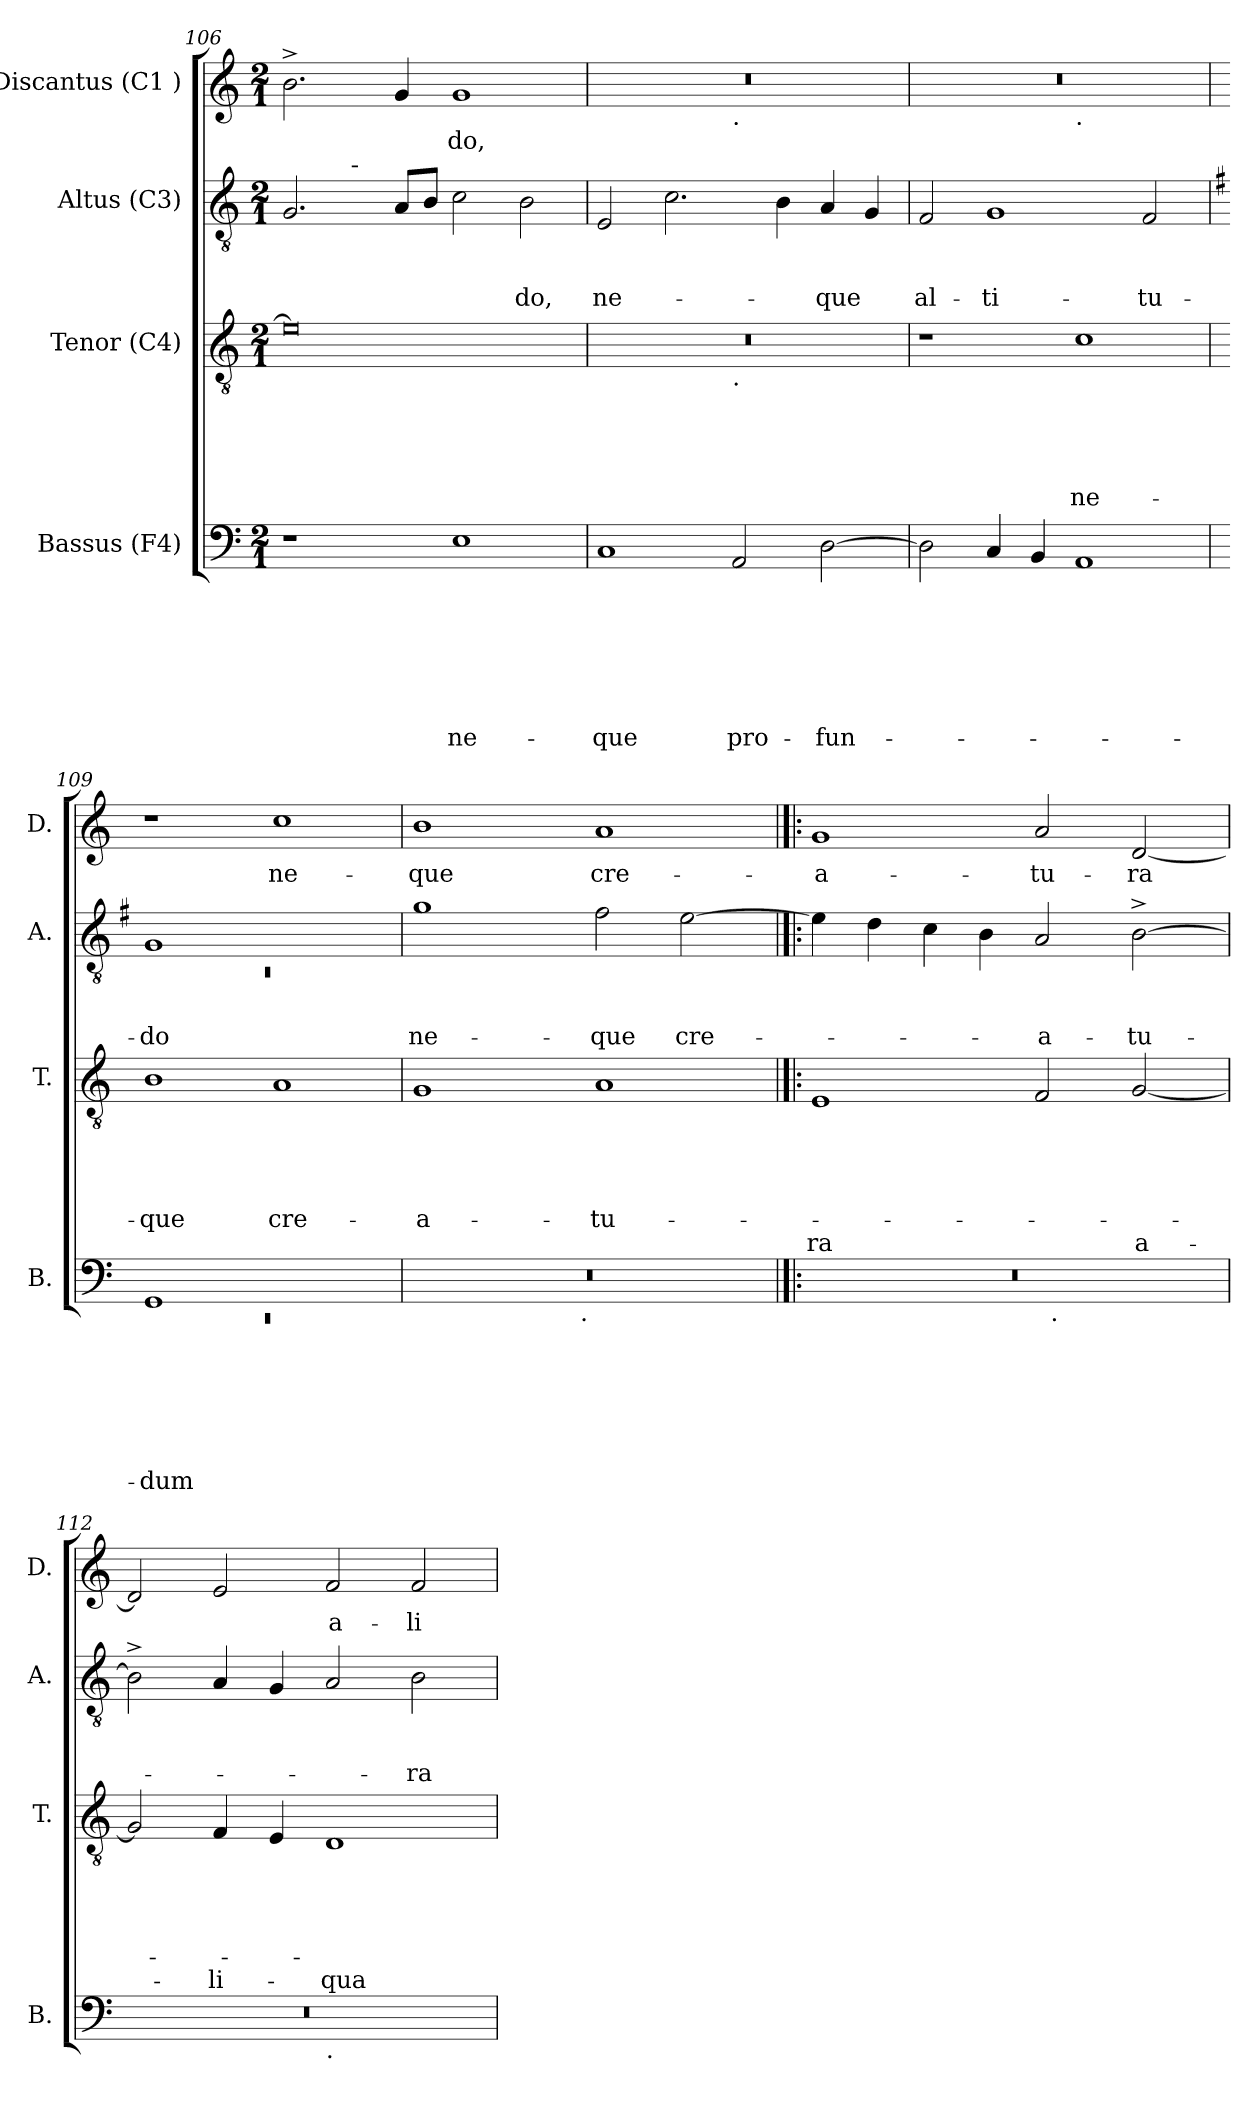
**kern	**text	**text	**text	**text	**text	**text	**text	**kern	**text	**text	**text	**text	**text	**text	**kern	**text	**text	**text	**kern	**text
*part4	*part4	*part4	*part4	*part4	*part4	*part4	*part4	*part3	*part3	*part3	*part3	*part3	*part3	*part3	*part2	*part2	*part2	*part2	*part1	*part1
*staff4	*staff4	*staff4	*staff4	*staff4	*staff4	*staff4	*staff4	*staff3	*staff3	*staff3	*staff3	*staff3	*staff3	*staff3	*staff2	*staff2	*staff2	*staff2	*staff1	*staff1
*I"Bassus (F4)	*	*	*	*	*	*	*	*I"Tenor (C4)	*	*	*	*	*	*	*I"Altus (C3)	*	*	*	*I"Discantus (C1 )	*
*I'B.	*	*	*	*	*	*	*	*I'T.	*	*	*	*	*	*	*I'A.	*	*	*	*I'D.	*
!!LO:PB:g=z
*clefF4	*	*	*	*	*	*	*	*clefGv2	*	*	*	*	*	*	*clefGv2	*	*	*	*clefG2	*
*k[]	*	*	*	*	*	*	*	*k[]	*	*	*	*	*	*	*k[]	*	*	*	*k[]	*
*C:	*	*	*	*	*	*	*	*C:	*	*	*	*	*	*	*C:	*	*	*	*C:	*
*M2/1	*	*	*	*	*	*	*	*M2/1	*	*	*	*	*	*	*M2/1	*	*	*	*M2/1	*
=106	=106	=106	=106	=106	=106	=106	=106	=106	=106	=106	=106	=106	=106	=106	=106	=106	=106	=106	=106	=106
*	*	*	*	*	*	*	*	*	*	*	*	*	*	*	*^	*	*	*	*	*
1r	.	.	.	.	.	.	.	0e]	.	.	.	.	.	.	2.G/	2ryy	.	.	.	2.b^>\	.
!	!	!	!	!	!	!	!	!	!	!	!	!	!	!	!	!LO:TX:a:t=-	!	!	!	!	!
.	.	.	.	.	.	.	.	.	.	.	.	.	.	.	.	1.ryy	.	.	.	.	.
.	.	.	.	.	.	.	.	.	.	.	.	.	.	.	8A/L	.	.	.	.	4g/	.
.	.	.	.	.	.	.	.	.	.	.	.	.	.	.	8B/J	.	.	.	.	.	.
!	!	!	!	!	!	!	!LO:LY:b	!	!	!	!	!	!	!	!	!	!	!	!	!	!LO:LY:b
1E	.	.	.	.	.	.	ne-	.	.	.	.	.	.	.	2c\	.	.	.	.	1g	-do,
!	!	!	!	!	!	!	!	!	!	!	!	!	!	!	!	!	!	!	!LO:LY:b	!	!
.	.	.	.	.	.	.	.	.	.	.	.	.	.	.	2B\	.	.	.	-do,	.	.
=107	=107	=107	=107	=107	=107	=107	=107	=107	=107	=107	=107	=107	=107	=107	=107	=107	=107	=107	=107	=107	=107
!	!	!	!	!	!	!	!LO:LY:b	!	!	!	!	!	!	!	!	!	!	!	!LO:LY:b	!	!
*	*	*	*	*	*	*	*	*^	*	*	*	*	*	*	*v	*v	*	*	*	*^	*
1C	.	.	.	.	.	.	-que	0r	1ryy	.	.	.	.	.	.	2E/	.	.	ne-	0r	1ryy	.
.	.	.	.	.	.	.	.	.	.	.	.	.	.	.	.	2.c\	.	.	.	.	.	.
!	!	!	!	!	!	!	!	!	!	!	!	!	!	!	!	!	!	!	!	!	!LO:TX:b:t=.	!
!	!	!	!	!	!	!	!	!	!LO:TX:b:t=.	!	!	!	!	!	!	!	!	!	!	!	!	!
!	!	!	!	!	!	!	!LO:LY:b	!	!	!	!	!	!	!	!	!	!	!	!	!	!	!
2AA/	.	.	.	.	.	.	pro-	.	1ryy	.	.	.	.	.	.	.	.	.	.	.	1ryy	.
.	.	.	.	.	.	.	.	.	.	.	.	.	.	.	.	4B\	.	.	.	.	.	.
!	!	!	!	!	!	!	!LO:LY:b	!	!	!	!	!	!	!	!	!	!	!	!LO:LY:b	!	!	!
[>2D\	.	.	.	.	.	.	-fun-	.	.	.	.	.	.	.	.	4A/	.	.	-que	.	.	.
.	.	.	.	.	.	.	.	.	.	.	.	.	.	.	.	4G/	.	.	.	.	.	.
=108	=108	=108	=108	=108	=108	=108	=108	=108	=108	=108	=108	=108	=108	=108	=108	=108	=108	=108	=108	=108	=108	=108
!	!	!	!	!	!	!	!	!	!	!	!	!	!	!	!	!	!	!	!LO:LY:b	!	!	!
*	*	*	*	*	*	*	*	*v	*v	*	*	*	*	*	*	*	*	*	*	*	*	*
2D\]	.	.	.	.	.	.	.	1r	.	.	.	.	.	.	2F/	.	.	al-	0r	1ryy	.
!	!	!	!	!	!	!	!	!	!	!	!	!	!	!	!	!	!	!LO:LY:b	!	!	!
4C/	.	.	.	.	.	.	.	.	.	.	.	.	.	.	1G	.	.	-ti-	.	.	.
4BB/	.	.	.	.	.	.	.	.	.	.	.	.	.	.	.	.	.	.	.	.	.
!	!	!	!	!	!	!	!	!	!	!	!	!	!	!	!	!	!	!	!	!LO:TX:b:t=.	!
!	!	!	!	!	!	!	!	!	!	!	!	!	!LO:LY:b	!	!	!	!	!	!	!	!
1AA	.	.	.	.	.	.	.	1c	.	.	.	.	ne-	.	.	.	.	.	.	1ryy	.
!	!	!	!	!	!	!	!	!	!	!	!	!	!	!	!	!	!	!LO:LY:b	!	!	!
.	.	.	.	.	.	.	.	.	.	.	.	.	.	.	2F/	.	.	-tu-	.	.	.
*	*	*	*	*	*	*	*	*	*	*	*	*	*	*	*	*	*	*	*v	*v	*
=109	=109	=109	=109	=109	=109	=109	=109	=109	=109	=109	=109	=109	=109	=109	=109	=109	=109	=109	=109	=109
*	*	*	*	*	*	*	*	*	*	*	*	*	*	*	*k[f#]	*	*	*	*	*
*	*	*	*	*	*	*	*	*	*	*	*	*	*	*	*G:	*	*	*	*	*
*^	*	*	*	*	*	*	*	*	*	*	*	*	*	*	*^	*	*	*	*^	*
!	!LO:N:vis=1	!	!	!	!	!	!	!LO:LY:b	!	!	!	!	!	!LO:LY:b	!	!	!LO:N:vis=1	!	!	!LO:LY:b	!	!	!
*	*	*	*	*	*	*	*	*	*	*	*	*	*	*	*	*	*	*	*	*	*v	*v	*
1GG	0rEE	.	.	.	.	.	.	-dum	1B	.	.	.	.	-que	.	1G	0rC	.	.	-do	1r	.
!	!	!	!	!	!	!	!	!	!	!	!	!	!	!LO:LY:b	!	!	!	!	!	!	!	!LO:LY:b
1ryy	.	.	.	.	.	.	.	.	1A	.	.	.	.	cre-	.	1ryy	.	.	.	.	1cc	ne-
*	*	*	*	*	*	*	*	*	*	*	*	*	*	*	*	*v	*v	*	*	*	*	*
=110	=110	=110	=110	=110	=110	=110	=110	=110	=110	=110	=110	=110	=110	=110	=110	=110	=110	=110	=110	=110	=110
!	!	!	!	!	!	!	!	!	!	!	!	!	!	!LO:LY:b:rj	!	!	!	!	!LO:LY:b	!	!LO:LY:b
0r	2ryy	.	.	.	.	.	.	.	1G	.	.	.	.	-a-	.	1g	.	.	ne-	1b	-que
.	4...ryy	.	.	.	.	.	.	.	.	.	.	.	.	.	.	.	.	.	.	.	.
!	!LO:TX:b:t=.	!	!	!	!	!	!	!	!	!	!	!	!	!	!	!	!	!	!	!	!
.	1ryy	.	.	.	.	.	.	.	.	.	.	.	.	.	.	.	.	.	.	.	.
!	!	!	!	!	!	!	!	!	!	!	!	!	!	!LO:LY:b	!	!	!	!	!LO:LY:b	!	!LO:LY:b
.	.	.	.	.	.	.	.	.	1A	.	.	.	.	-tu-	.	2f#\	.	.	-que	1a	cre-
!	!	!	!	!	!	!	!	!	!	!	!	!	!	!	!	!	!	!	!LO:LY:b	!	!
.	.	.	.	.	.	.	.	.	.	.	.	.	.	.	.	[<2e\	.	.	cre-	.	.
.	32ryy	.	.	.	.	.	.	.	.	.	.	.	.	.	.	.	.	.	.	.	.
!!LO:LB:g=z
=111!|:	=111!|:	=111!|:	=111!|:	=111!|:	=111!|:	=111!|:	=111!|:	=111!|:	=111!|:	=111!|:	=111!|:	=111!|:	=111!|:	=111!|:	=111!|:	=111!|:	=111!|:	=111!|:	=111!|:	=111!|:	=111!|:
*	*	*	*	*	*	*	*	*	*	*	*	*	*	*	*	*k[]	*	*	*	*	*
*	*	*	*	*	*	*	*	*	*	*	*	*	*	*	*	*C:	*	*	*	*	*
!	!	!	!	!	!	!	!	!	!	!	!	!	!	!	!LO:LY:b	!	!	!	!	!	!LO:LY:b:rj
0r	1ryy	.	.	.	.	.	.	.	1E	.	.	.	.	.	ra	4e\]	.	.	.	1g	-a-
.	.	.	.	.	.	.	.	.	.	.	.	.	.	.	.	4d\	.	.	.	.	.
.	.	.	.	.	.	.	.	.	.	.	.	.	.	.	.	4c\	.	.	.	.	.
.	.	.	.	.	.	.	.	.	.	.	.	.	.	.	.	4B\	.	.	.	.	.
!	!	!	!	!	!	!	!	!	!	!	!	!	!	!	!	!	!	!	!LO:LY:b	!	!LO:LY:b
.	32ryy	.	.	.	.	.	.	.	2F/	.	.	.	.	.	.	2A/	.	.	-a-	2a/	-tu-
!	!LO:TX:b:t=.	!	!	!	!	!	!	!	!	!	!	!	!	!	!	!	!	!	!	!	!
.	2ryy	.	.	.	.	.	.	.	.	.	.	.	.	.	.	.	.	.	.	.	.
!	!	!	!	!	!	!	!	!	!	!	!	!	!	!	!LO:LY:b	!	!	!	!LO:LY:b	!	!LO:LY:b
.	.	.	.	.	.	.	.	.	[<2G/	.	.	.	.	.	a-	[>2B^>\	.	.	-tu-	[<2d/	-ra
.	4...ryy	.	.	.	.	.	.	.	.	.	.	.	.	.	.	.	.	.	.	.	.
=112	=112	=112	=112	=112	=112	=112	=112	=112	=112	=112	=112	=112	=112	=112	=112	=112	=112	=112	=112	=112	=112
0r	1ryy	.	.	.	.	.	.	.	2G/]	.	.	.	.	.	.	2B^>\]	.	.	.	2d/]	.
!	!	!	!	!	!	!	!	!	!	!	!	!	!	!	!LO:LY:b	!	!	!	!	!	!
.	.	.	.	.	.	.	.	.	4F/	.	.	.	.	.	-li-	4A/	.	.	.	2e/	.
.	.	.	.	.	.	.	.	.	4E/	.	.	.	.	.	.	4G/	.	.	.	.	.
!	!LO:TX:b:t=.	!	!	!	!	!	!	!	!	!	!	!	!	!	!	!	!	!	!	!	!
!	!	!	!	!	!	!	!	!	!	!	!	!	!	!	!LO:LY:b	!	!	!	!	!	!LO:LY:b
.	1ryy	.	.	.	.	.	.	.	1D	.	.	.	.	.	-qua	2A/	.	.	.	2f/	a-
!	!	!	!	!	!	!	!	!	!	!	!	!	!	!	!	!	!	!	!LO:LY:b	!	!LO:LY:b
.	.	.	.	.	.	.	.	.	.	.	.	.	.	.	.	2B\	.	.	-ra	2f/	-li-
*v	*v	*	*	*	*	*	*	*	*	*	*	*	*	*	*	*	*	*	*	*	*
=	=	=	=	=	=	=	=	=	=	=	=	=	=	=	=	=	=	=	=	=
*-	*-	*-	*-	*-	*-	*-	*-	*-	*-	*-	*-	*-	*-	*-	*-	*-	*-	*-	*-	*-
